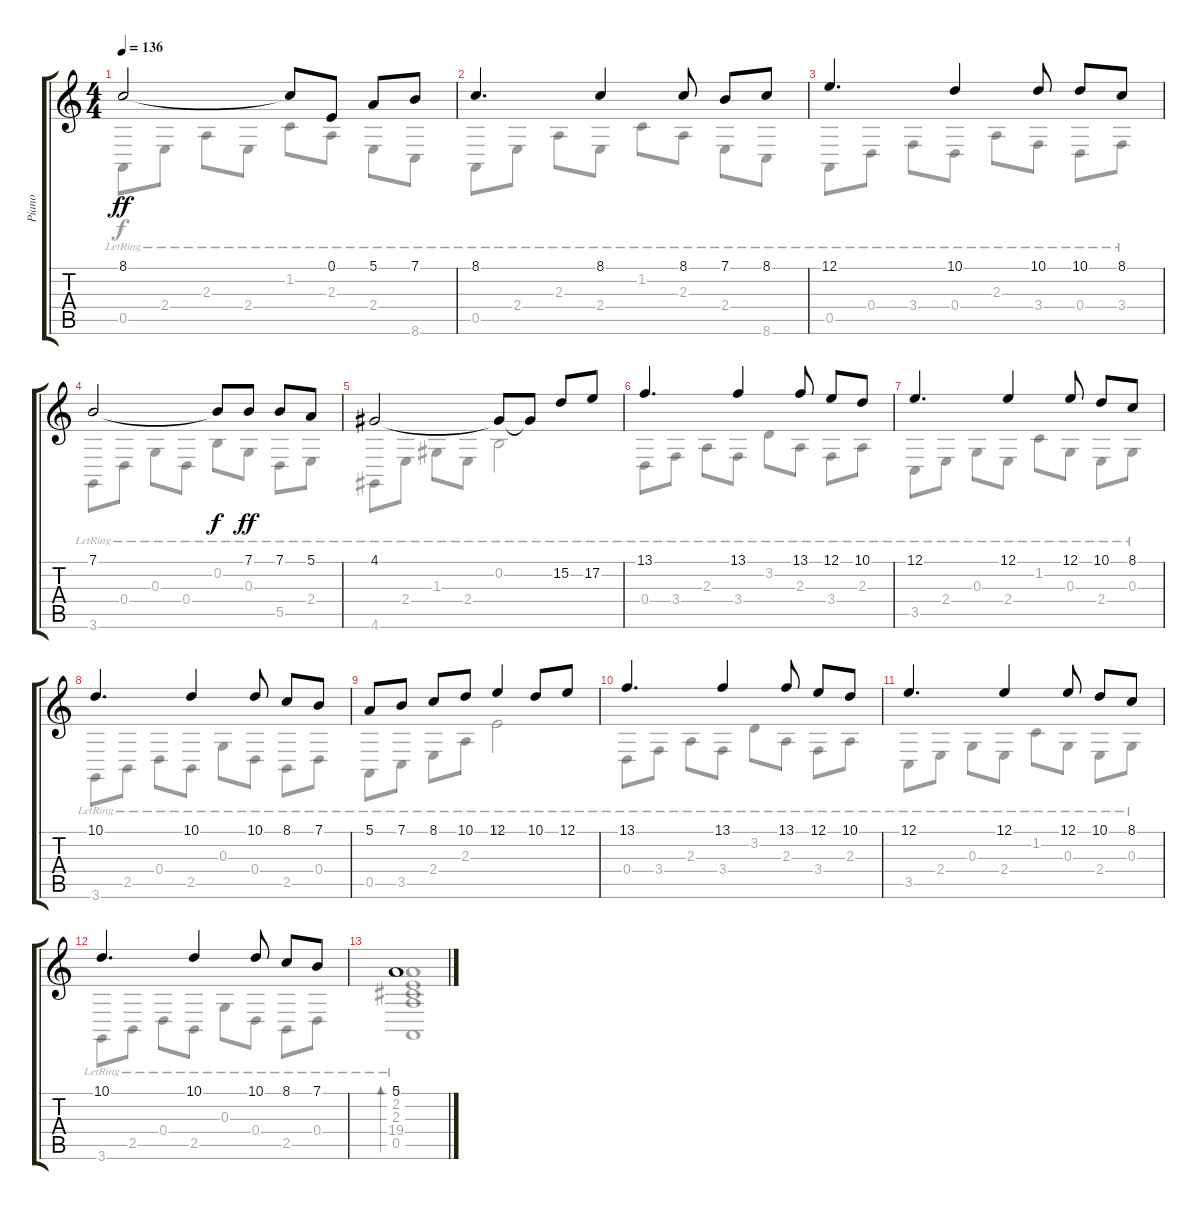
\track ("Piano" "Piano") {instrument brightacousticpiano}
\staff {score tabs}
\tuning (E4 B3 G3 D3 A2 E2) {hide}
\voice
\ts (4 4)
\tempo 136
\clef g2
\ks c
8.1.2{dy ff} 8.1{t}.8 0.1.8 5.1.8 7.1.8 |
8.1.4{d} 8.1.4 8.1.8 7.1.8 8.1.8 |
12.1.4{d} 10.1.4 10.1.8 10.1.8 8.1.8 |
7.1.2 7.1{t}.8{dy f} 7.1.8{dy ff} 7.1.8 5.1.8 |
4.1.2 4.1{t}.8 4.1{t}.8 15.2.8 17.2.8 |
13.1.4{d} 13.1.4 13.1.8 12.1.8 10.1.8 |
12.1.4{d} 12.1.4 12.1.8 10.1.8 8.1.8 |
10.1.4{d} 10.1.4 10.1.8 8.1.8 7.1.8 |
5.1.8 7.1.8 8.1.8 10.1.8 12.1.4 10.1.8 12.1.8 |
13.1.4{d} 13.1.4 13.1.8 12.1.8 10.1.8 |
12.1.4{d} 12.1.4 12.1.8 10.1.8 8.1.8 |
10.1.4{d} 10.1.4 10.1.8 8.1.8 7.1.8 |
5.1.1
\voice
\clef g2
\ottava regular
\simile none
\ks c
0.5{lr}.8{dy f} 2.4{lr}.8 2.3{lr}.8 2.4{lr}.8 1.2{lr}.8 2.3{lr}.8 2.4{lr}.8 8.6{lr}.8 |
0.5{lr}.8 2.4{lr}.8 2.3{lr}.8 2.4{lr}.8 1.2{lr}.8 2.3{lr}.8 2.4{lr}.8 8.6{lr}.8 |
0.5{lr}.8 0.4{lr}.8 3.4{lr}.8 0.4{lr}.8 2.3{lr}.8 3.4{lr}.8 0.4{lr}.8 3.4{lr}.8 |
3.6{lr}.8 0.4{lr}.8 0.3{lr}.8 0.4{lr}.8 0.2{lr}.8 0.3{lr}.8 5.5{lr}.8 2.4{lr}.8 |
4.6{lr}.8 2.4{lr}.8 1.3{lr}.8 2.4{lr}.8 0.2{lr}.2 |
0.4{lr}.8 3.4{lr}.8 2.3{lr}.8 3.4{lr}.8 3.2{lr}.8 2.3{lr}.8 3.4{lr}.8 2.3{lr}.8 |
3.5{lr}.8 2.4{lr}.8 0.3{lr}.8 2.4{lr}.8 1.2{lr}.8 0.3{lr}.8 2.4{lr}.8 0.3{lr}.8 |
3.6{lr}.8 2.5{lr}.8 0.4{lr}.8 2.5{lr}.8 0.3{lr}.8 0.4{lr}.8 2.5{lr}.8 0.4{lr}.8 |
0.5{lr}.8 3.5{lr}.8 2.4{lr}.8 2.3{lr}.8 0.1{lr}.2 |
0.4{lr}.8 3.4{lr}.8 2.3{lr}.8 3.4{lr}.8 3.2{lr}.8 2.3{lr}.8 3.4{lr}.8 2.3{lr}.8 |
3.5{lr}.8 2.4{lr}.8 0.3{lr}.8 2.4{lr}.8 1.2{lr}.8 0.3{lr}.8 2.4{lr}.8 0.3{lr}.8 |
3.6{lr}.8 2.5{lr}.8 0.4{lr}.8 2.5{lr}.8 0.3{lr}.8 0.4{lr}.8 2.5{lr}.8 0.4{lr}.8 |
(0.1{lr} 2.2{lr} 2.3{lr} 19.4{lr} 0.5{lr}).1{bd 480}
